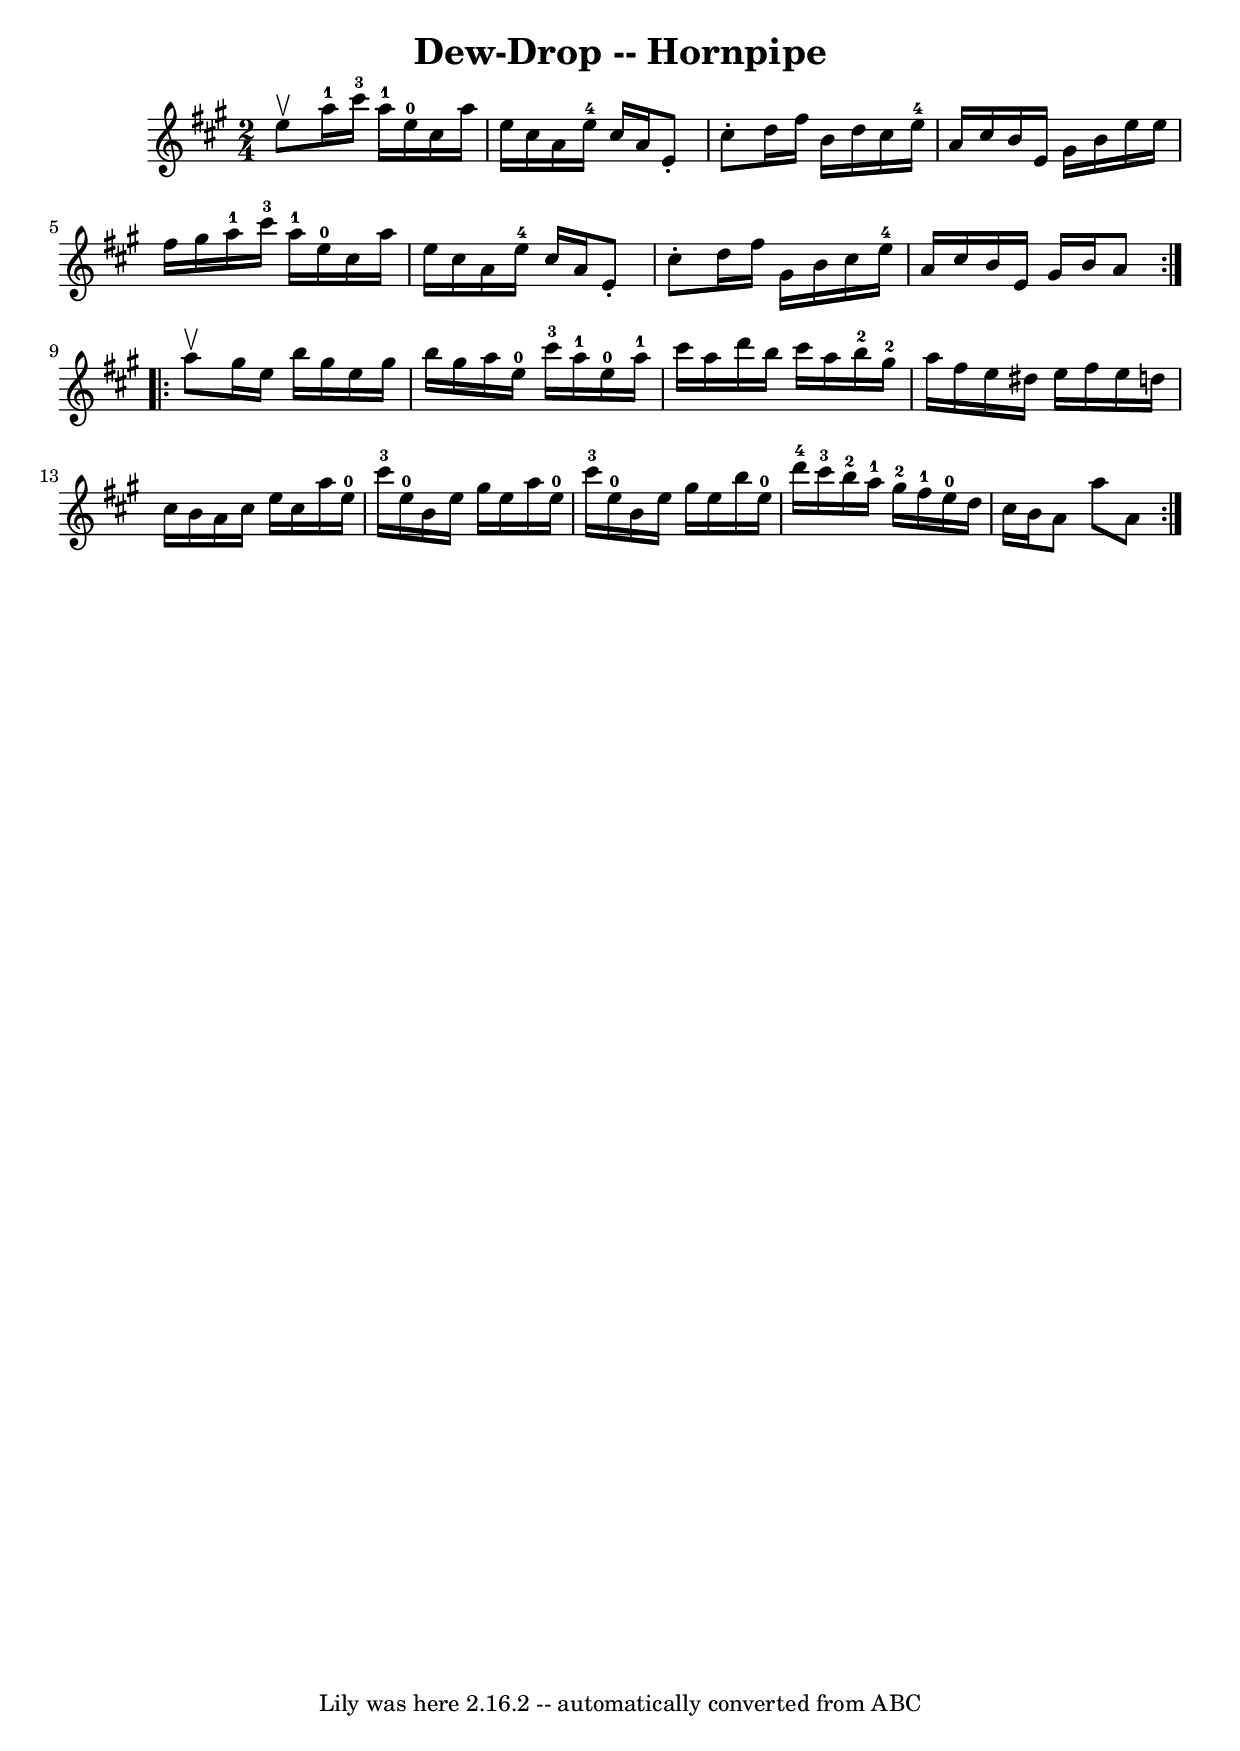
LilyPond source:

\version "2.16.2"
\include "Mammoth.ily"
\header {
  %% book = "Ryan's Mammoth Collection of Fiddle Tunes"
  crossRefNumber = "1"
  footnotes = ""
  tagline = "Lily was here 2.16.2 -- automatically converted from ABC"
  title = "Dew-Drop -- Hornpipe"

}
voicedefault =  {



  \repeat volta 2 {

    \time 2/4 
    \key a \major
 e''8^\upbow   |
    a''16-1 cis'''16 
    -3 a''16-1 e''16-0 cis''16 a''16 e''16 cis''16    
    |
    a'16 e''16-4 cis''16 a'16 e'8 -. cis''8 -.   
    |
    d''16 fis''16 b'16 d''16 cis''16 e''16-4 a'16    
    cis''16    |
    b'16 e'16 gis'16 b'16 e''16 e''16    
    fis''16 gis''16    |
    a''16-1 cis'''16-3 a''16-1   
    e''16-0 cis''16 a''16 e''16 cis''16    |
    a'16 e''16 
    -4 cis''16 a'16 e'8 -. cis''8 -.   |
    d''16 fis''16    
    gis'16 b'16 cis''16 e''16-4 a'16 cis''16    |
    b'16    
    e'16 gis'16 b'16 a'8    
  }     
  \repeat volta 2 {
    a''8^\upbow   
    |
    gis''16 e''16 b''16 gis''16 e''16 gis''16 b''16    
    gis''16    |
    a''16 e''16-0 cis'''16-3 a''16-1     
    e''16-0 a''16-1 cis'''16 a''16    |
    d'''16 b''16    
    cis'''16 a''16 b''16-2 gis''16-2 a''16 fis''16    |
    
    e''16 dis''16 e''16 fis''16 e''16 d''!16 cis''16 b'16  
    |
    a'16 cis''16 e''16 cis''16 a''16 e''16-0   
    cis'''16-3 e''16-0   |
    b'16 e''16 gis''16 e''16    
    a''16 e''16-0 cis'''16-3 e''16-0   |
    b'16 e''16    
    gis''16 e''16 b''16 e''16-0 d'''16-4 cis'''16-3   
    |
    b''16-2 a''16-1 gis''16-2 fis''16-1     
    e''16-0 d''16 cis''16 b'16    |
    a'8 a''8 a'8    
  }   

}

\score{
  <<

    \context Staff="default"
    {
      \voicedefault 
      
    }

  >>
  \layout {
    
  }
  \midi {
  }

}
